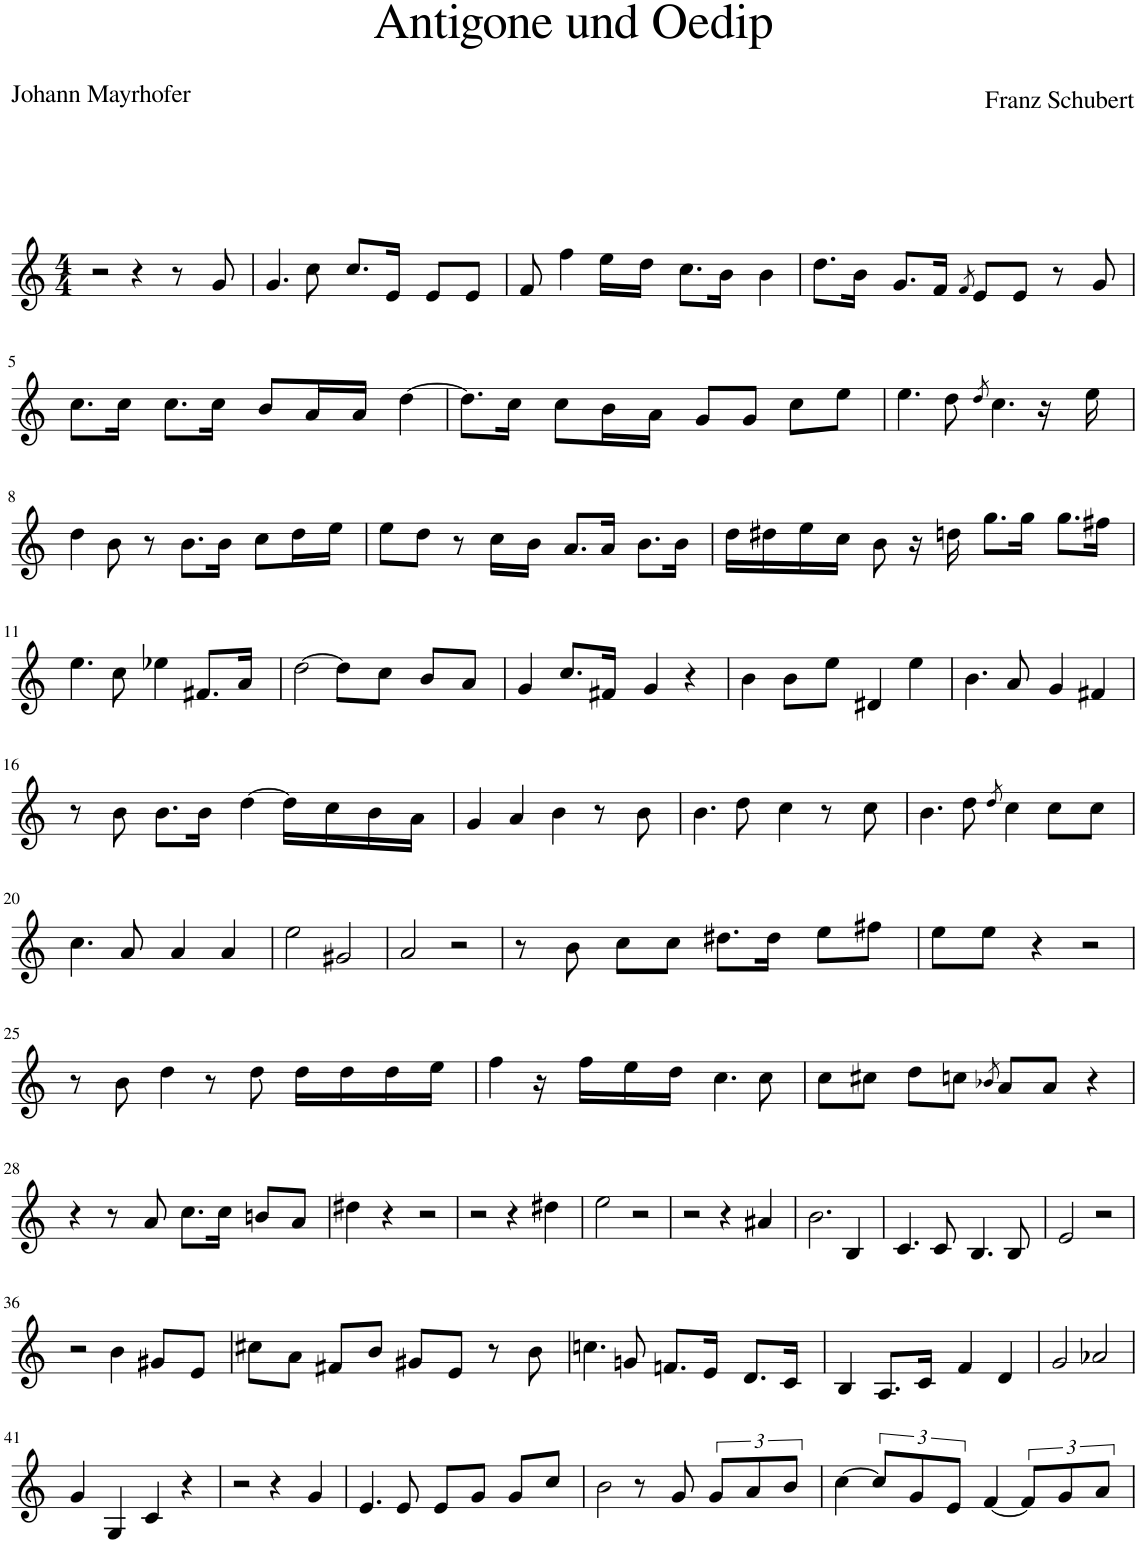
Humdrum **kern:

**kern
*part1
*staff1
*I"Piano
*I'Pno
*clefG2
*k[]
*M4/4
=1
2r
4r
8r
8g/
=2
4.g/
8cc\
8.cc/L
16e/Jk
8e/L
8e/J
=3
8f/
4ff\
16ee\LL
16dd\JJ
8.cc\L
16b\Jk
4b\
=4
8.dd\L
16b\Jk
8.g/L
16f/Jk
8qf/
8e/L
8e/J
8r
8g/
!!LO:LB:g=z
=5
8.cc\L
16cc\Jk
8.cc\L
16cc\Jk
8b/L
16a/L
16a/JJ
[4dd\
=6
8.dd\L]
16cc\Jk
8cc\L
16b\L
16a\JJ
8g/L
8g/J
8cc\L
8ee\J
=7
4.ee\
8dd\
8qdd/
4.cc\
16r
16ee\
!!LO:LB:g=z
=8
4dd\
8b\
8r
8.b\L
16b\Jk
8cc\L
16dd\L
16ee\JJ
=9
8ee\L
8dd\J
8r
16cc\LL
16b\JJ
8.a/L
16a/Jk
8.b\L
16b\Jk
=10
16dd\LL
16dd#X\
16ee\
16cc\JJ
8b\
16r
16ddn\
8.gg\L
16gg\Jk
8.gg\L
16ff#X\Jk
!!LO:LB:g=z
=11
4.ee\
8cc\
4ee-X\
8.f#X/L
16a/Jk
=12
[2dd\
8dd\L]
8cc\J
8b/L
8a/J
=13
4g/
8.cc/L
16f#X/Jk
4g/
4r
=14
4b\
8b\L
8ee\J
4d#X/
4ee\
=15
4.b\
8a/
4g/
4f#X/
!!LO:LB:g=z
=16
8r
8b\
8.b\L
16b\Jk
[4dd\
16dd\LL]
16cc\
16b\
16a\JJ
=17
4g/
4a/
4b\
8r
8b\
=18
4.b\
8dd\
4cc\
8r
8cc\
=19
4.b\
8dd\
8qdd/
4cc\
8cc\L
8cc\J
!!LO:LB:g=z
=20
4.cc\
8a/
4a/
4a/
=21
2ee\
2g#X/
=22
2a/
2r
=23
8r
8b\
8cc\L
8cc\J
8.dd#X\L
16dd#\Jk
8ee\L
8ff#X\J
=24
8ee\L
8ee\J
4r
2r
!!LO:LB:g=z
=25
8r
8b\
4dd\
8r
8dd\
16dd\LL
16dd\
16dd\
16ee\JJ
=26
4ff\
16r
16ff\LL
16ee\
16dd\JJ
4.cc\
8cc\
=27
8cc\L
8cc#X\J
8dd\L
8ccn\J
8qb-X/
8a/L
8a/J
4r
!!LO:LB:g=z
=28
4r
8r
8a/
8.cc\L
16cc\Jk
8bn/L
8a/J
=29
4dd#X\
4r
2r
=30
2r
4r
4dd#X\
=31
2ee\
2r
=32
2r
4r
4a#X/
=33
2.b\
4B/
=34
4.c/
8c/
4.B/
8B/
=35
2e/
2r
!!LO:LB:g=z
=36
2r
4b\
8g#X/L
8e/J
=37
8cc#X\L
8a\J
8f#X/L
8b/J
8g#X/L
8e/J
8r
8b\
=38
4.ccn\
8gn/
8.fn/L
16e/Jk
8.d/L
16c/Jk
=39
4B/
8.A/L
16c/Jk
4f/
4d/
=40
2g/
2a-X/
!!LO:LB:g=z
=41
4g/
4G/
4c/
4r
=42
2r
4r
4g/
=43
4.e/
8e/
8e/L
8g/J
8g/L
8cc/J
=44
2b\
8r
8g/
12g/L
12a/
12b/J
=45
[4cc\
12cc/L]
12g/
12e/J
[4f/
12f/L]
12g/
12a/J
=
*-
